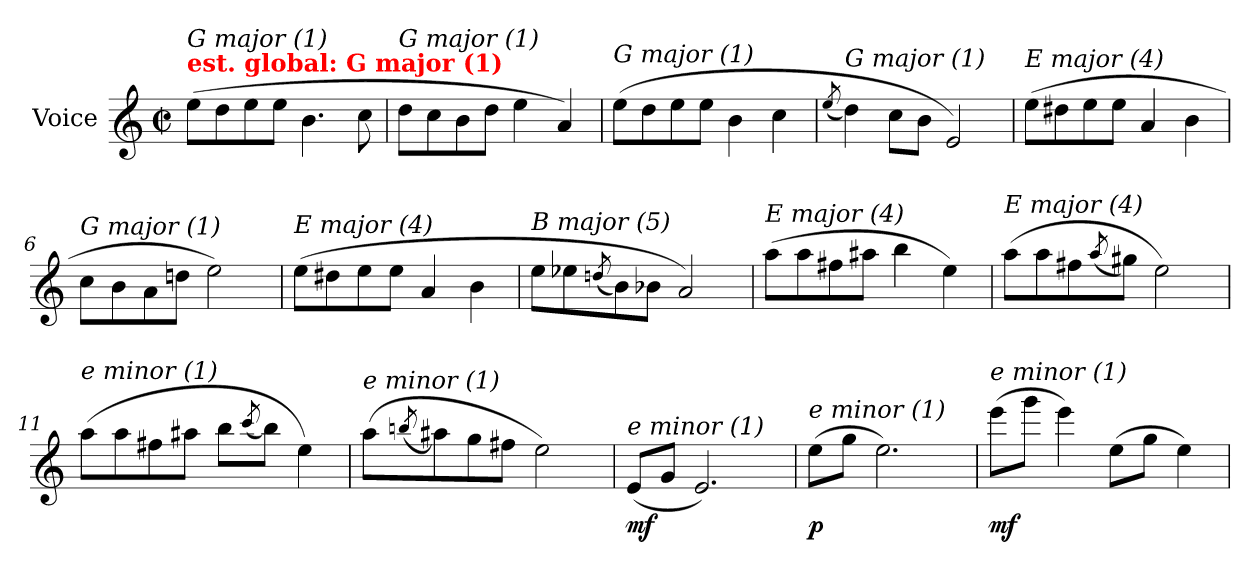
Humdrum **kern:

**kern	**dynam
*part1	*part1
*staff1	*staff1
*I"Voice	*
*clefG2	*
*k[]	*
*C:	*
*M2/2	*
*met(c|)	*
=1	=1
!LO:TX:a:B:color=#FF0000:t=est. global&colon; G major (1)	!
!LO:TX:i:t=G major (1)	!
(>8ee\L	.
8dd\	.
8ee\	.
8ee\J	.
4.b\	.
8cc\	.
=2	=2
!LO:TX:i:t=G major (1)	!
8dd\L	.
8cc\	.
8b\	.
8dd\J	.
4ee\	.
4a/)	.
=3	=3
!LO:TX:i:t=G major (1)	!
(>8ee\L	.
8dd\	.
8ee\	.
8ee\J	.
4b\	.
4cc\	.
=4	=4
(<8qee/	.
!LO:TX:i:t=G major (1)	!
4dd\)	.
8cc\L	.
8b\J	.
2e/)	.
=5	=5
!LO:TX:i:t=E major (4)	!
(>8ee\L	.
8dd#X\	.
8ee\	.
8ee\J	.
4a/	.
4b\	.
!!LO:LB:g=z
=6	=6
!LO:TX:i:t=G major (1)	!
8cc\L	.
8b\	.
8a\	.
8ddn\J	.
2ee\)	.
=7	=7
!LO:TX:i:t=E major (4)	!
(>8ee\L	.
8dd#X\	.
8ee\	.
8ee\J	.
4a/	.
4b\	.
=8	=8
!LO:TX:i:t=B major (5)	!
8ee\L	.
8ee-Xi\	.
(<8qddn/	.
8b\)	.
8b-X\J	.
2a/)	.
=9	=9
!LO:TX:i:t=E major (4)	!
(>8aa\L	.
8aa\	.
8ff#X\	.
8aa#X\J	.
4bb\	.
4ee\)	.
=10	=10
!LO:TX:i:t=E major (4)	!
(>8aa\L	.
8aa\	.
8ff#X\	.
(<8qaa/	.
8gg#X\J)	.
2ee\)	.
!!LO:LB:g=z
=11	=11
!LO:TX:i:t=e minor (1)	!
(>8aa\L	.
8aa\	.
8ff#X\	.
8aa#X\J	.
8bb\L	.
(<8qccc/	.
8bb\J)	.
4ee\)	.
=12	=12
!LO:TX:i:t=e minor (1)	!
(>8aa\L	.
(<8qbbn/	.
8aa#Xi\)	.
8gg\	.
8ff#X\J	.
2ee\)	.
=13	=13
!LO:TX:i:t=e minor (1)	!
!	!LO:DY:b
(<8e/L	mf
8g/J	.
2.e/)	.
=14	=14
!LO:TX:i:t=e minor (1)	!
!	!LO:DY:b
(>8ee\L	p
8gg\J	.
2.ee\)	.
=15	=15
!LO:TX:i:t=e minor (1)	!
!	!LO:DY:b
(>8eee\L	mf
8ggg\J	.
4eee\)	.
(>8ee\L	.
8gg\J	.
4ee\)	.
=	=
*-	*-
